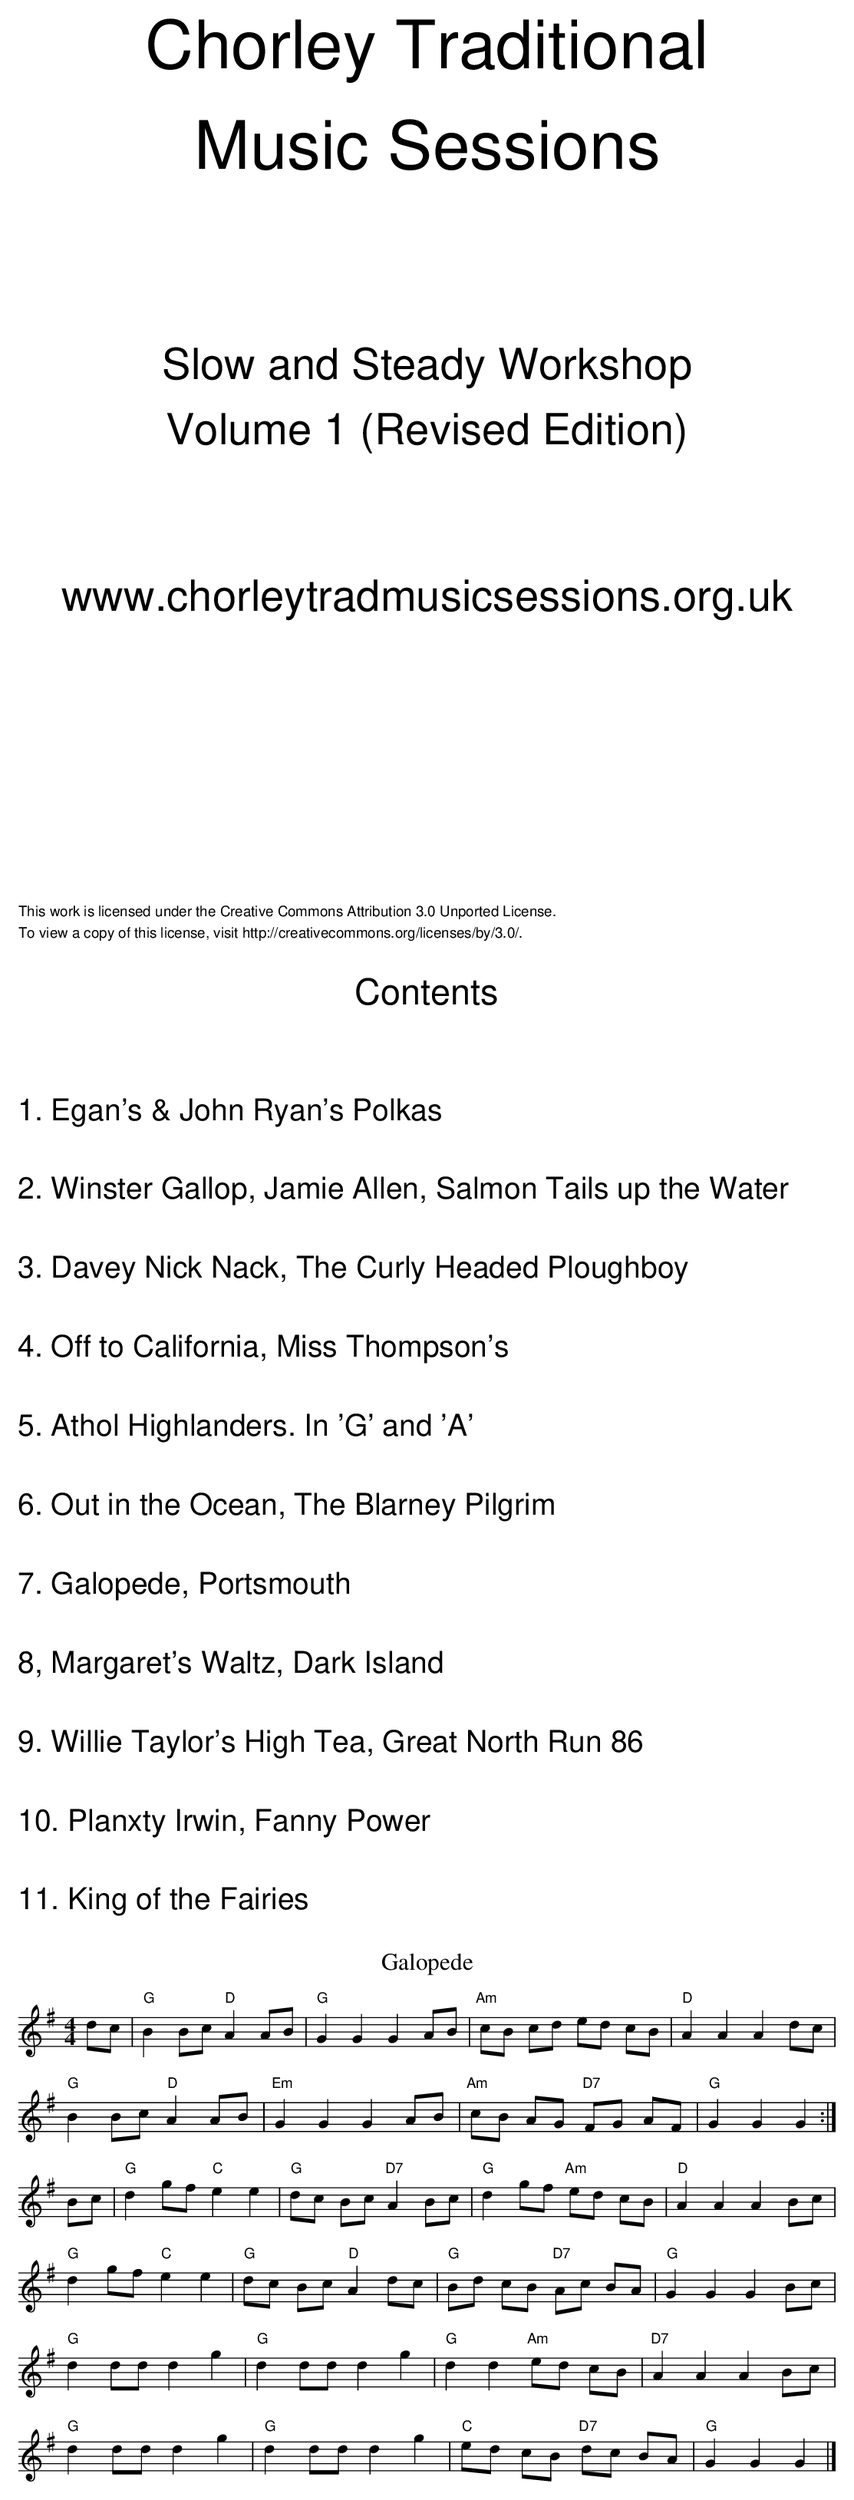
X:1
T:Galopede
L: 1/8
M: 4/4
K: G
dc | "G"B2Bc "D"A2AB | "G"G2G2G2AB | "Am"cB cd ed cB | "D"A2A2A2dc |
"G"B2Bc "D"A2AB | "Em"G2G2G2AB | "Am"cB AG "D7"FG AF | "G"G2G2G2:|
Bc | "G"d2gf "C"e2e2| "G"dc Bc "D7"A2Bc | "G"d2gf "Am"ed cB | "D"A2A2A2Bc |
"G"d2gf "C"e2e2| "G"dc Bc "D"A2dc | "G"Bd cB "D7"Ac BA | "G"G2G2G2 Bc |
"G"d2ddd2g2| "G"d2ddd2g2| "G"d2d2"Am"ed cB | "D7"A2A2A2Bc |
"G"d2ddd2g2| "G"d2ddd2g2| "C"ed cB "D7"dc BA | "G"G2G2G2|]
